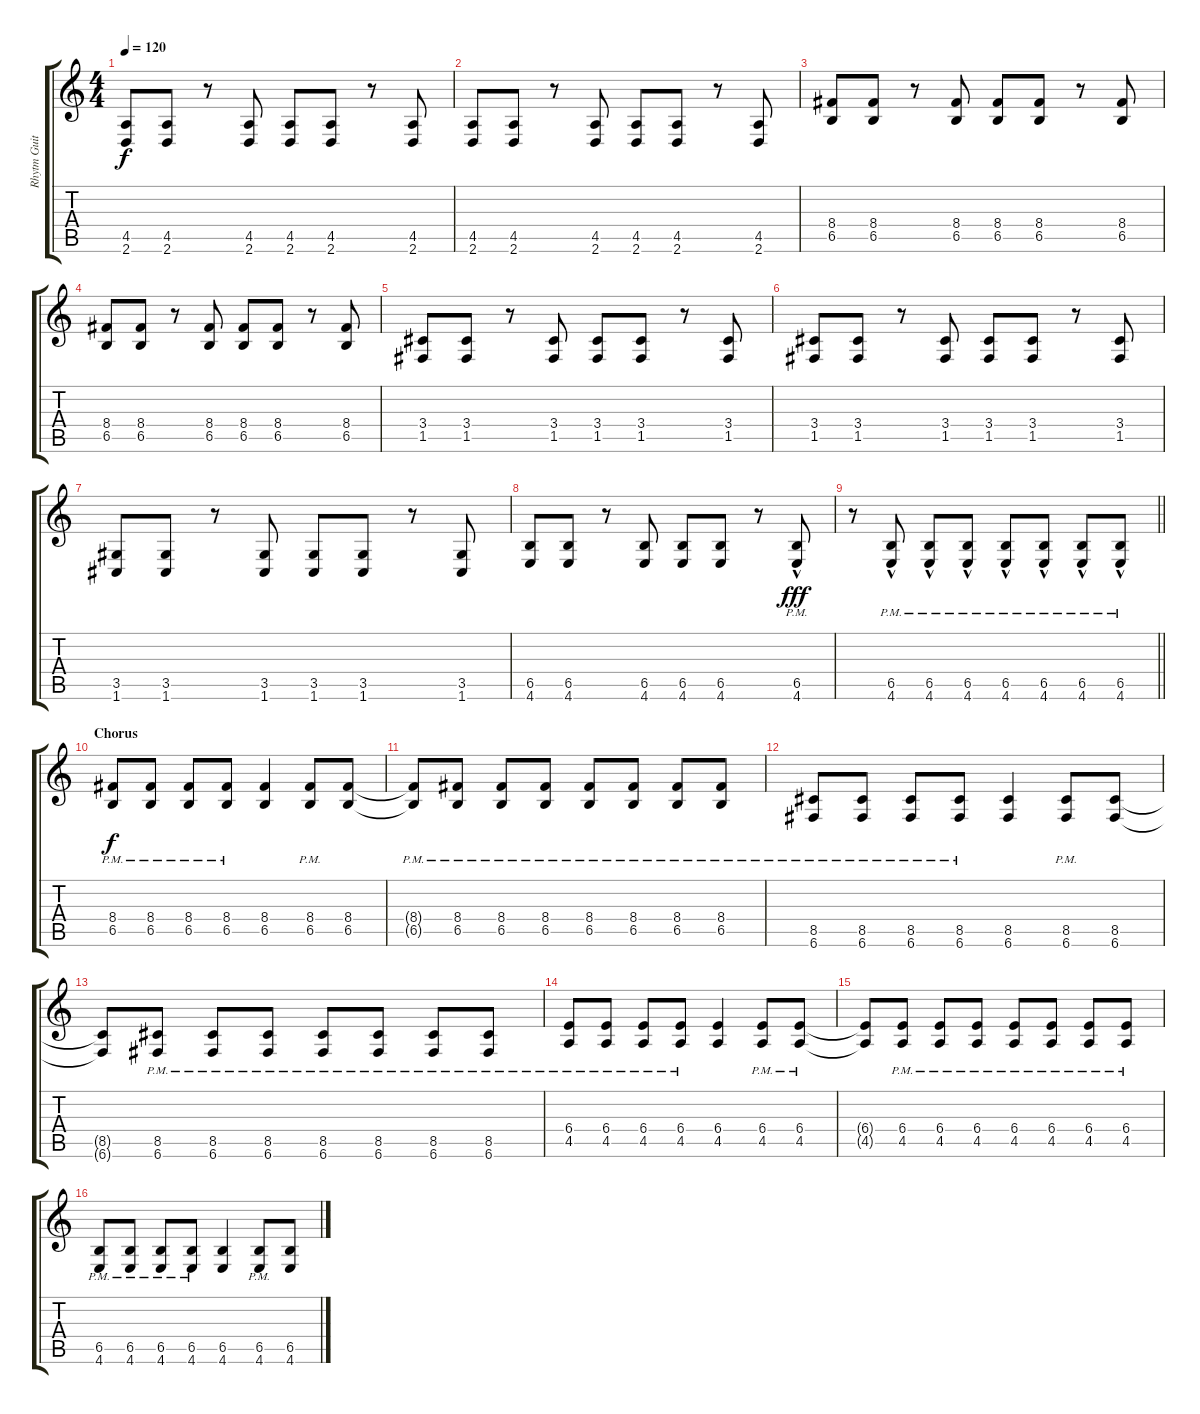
\track ("Rhytm Guitar" "Rhytm Guit") {instrument distortionguitar}
\staff {score tabs}
\tuning (C4 G3 Eb3 Bb2 F2 C2) {hide}
\ts (4 4)
\tempo 120
\clef g2
\ks c
(4.5 2.6).8{dy f volume 6 balance 3 instrument distortionguitar} (4.5 2.6).8 r.8 (4.5 2.6).8 (4.5 2.6).8 (4.5 2.6).8 r.8 (4.5 2.6).8 |
(4.5 2.6).8 (4.5 2.6).8 r.8 (4.5 2.6).8 (4.5 2.6).8 (4.5 2.6).8 r.8 (4.5 2.6).8 |
(8.4 6.5).8 (8.4 6.5).8 r.8 (8.4 6.5).8 (8.4 6.5).8 (8.4 6.5).8 r.8 (8.4 6.5).8 |
(8.4 6.5).8 (8.4 6.5).8 r.8 (8.4 6.5).8 (8.4 6.5).8 (8.4 6.5).8 r.8 (8.4 6.5).8 |
(3.4 1.5).8 (3.4 1.5).8 r.8 (3.4 1.5).8 (3.4 1.5).8 (3.4 1.5).8 r.8 (3.4 1.5).8 |
(3.4 1.5).8 (3.4 1.5).8 r.8 (3.4 1.5).8 (3.4 1.5).8 (3.4 1.5).8 r.8 (3.4 1.5).8 |
(3.5 1.6).8 (3.5 1.6).8 r.8 (3.5 1.6).8 (3.5 1.6).8 (3.5 1.6).8 r.8 (3.5 1.6).8 |
(6.5 4.6).8 (6.5 4.6).8 r.8 (6.5 4.6).8 (6.5 4.6).8 (6.5 4.6).8 r.8 (6.5{pm} 4.6{hac pm}).8{dy fff} |
\barLineRight lightlight
r.8 (6.5 4.6{hac pm}).8 (6.5 4.6{hac pm}).8 (6.5 4.6{hac pm}).8 (6.5 4.6{hac pm}).8 (6.5 4.6{hac pm}).8 (6.5 4.6{hac pm}).8 (6.5{pm} 4.6{hac}).8 |
\section ("" "Chorus")
(8.4{pm} 6.5{pm}).8{dy f volume 7 balance 8 instrument distortionguitar} (8.4{pm} 6.5{pm}).8 (8.4{pm} 6.5{pm}).8 (8.4{pm} 6.5{pm}).8 (8.4 6.5).4 (8.4{pm} 6.5{pm}).8 (8.4 6.5).8 |
(8.4{pm t} 6.5{pm t}).8 (8.4{pm} 6.5{pm}).8 (8.4{pm} 6.5{pm}).8 (8.4{pm} 6.5{pm}).8 (8.4{pm} 6.5{pm}).8 (8.4{pm} 6.5{pm}).8 (8.4{pm} 6.5{pm}).8 (8.4{pm} 6.5{pm}).8 |
(8.5{pm} 6.6{pm}).8 (8.5{pm} 6.6{pm}).8 (8.5{pm} 6.6{pm}).8 (8.5{pm} 6.6{pm}).8 (8.5 6.6).4 (8.5{pm} 6.6{pm}).8 (8.5 6.6).8 |
(8.5{t} 6.6{t}).8 (8.5{pm} 6.6{pm}).8 (8.5{pm} 6.6{pm}).8 (8.5{pm} 6.6{pm}).8 (8.5{pm} 6.6{pm}).8 (8.5{pm} 6.6{pm}).8 (8.5{pm} 6.6{pm}).8 (8.5{pm} 6.6{pm}).8 |
(6.4{pm} 4.5{pm}).8 (6.4{pm} 4.5{pm}).8 (6.4{pm} 4.5{pm}).8 (6.4{pm} 4.5{pm}).8 (6.4 4.5).4 (6.4{pm} 4.5{pm}).8 (6.4{pm} 4.5{pm}).8 |
(6.4{t} 4.5{t}).8 (6.4{pm} 4.5{pm}).8 (6.4{pm} 4.5{pm}).8 (6.4{pm} 4.5{pm}).8 (6.4{pm} 4.5{pm}).8 (6.4{pm} 4.5{pm}).8 (6.4{pm} 4.5{pm}).8 (6.4{pm} 4.5{pm}).8 |
(6.5{pm} 4.6{pm}).8 (6.5{pm} 4.6{pm}).8 (6.5{pm} 4.6).8 (6.5{pm} 4.6{pm}).8 (6.5 4.6).4 (6.5{pm} 4.6{pm}).8 (6.5 4.6).8
